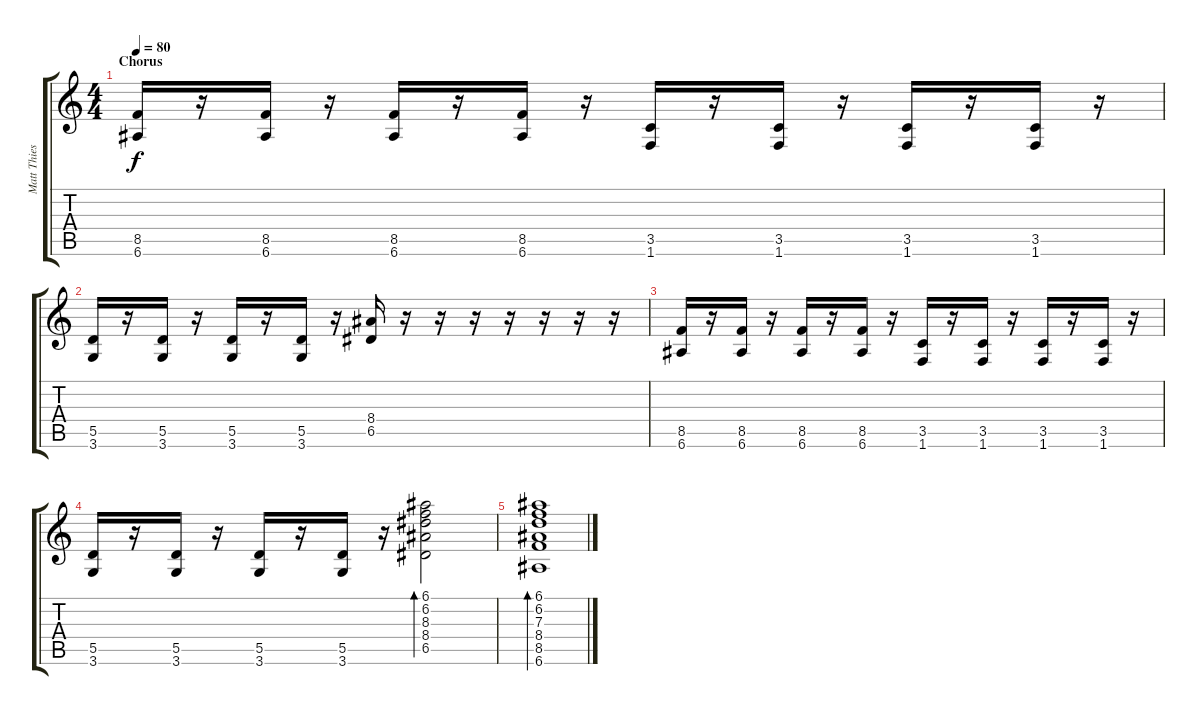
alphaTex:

\track ("Matt Thiesen" "Matt Thies") {instrument overdrivenguitar}
\staff {score tabs}
\tuning (E4 B3 G3 D3 A2 E2) {hide}
\ts (4 4)
\section ("" "Chorus")
\tempo 80
\clef g2
\ks c
(8.5 6.6).16{dy f} r.16 (8.5 6.6).16 r.16 (8.5 6.6).16 r.16 (8.5 6.6).16 r.16 (3.5 1.6).16 r.16 (3.5 1.6).16 r.16 (3.5 1.6).16 r.16 (3.5 1.6).16 r.16 |
(5.5 3.6).16 r.16 (5.5 3.6).16 r.16 (5.5 3.6).16 r.16 (5.5 3.6).16 r.16 (8.4 6.5).16 r.16 r.16 r.16 r.16 r.16 r.16 r.16 |
(8.5 6.6).16 r.16 (8.5 6.6).16 r.16 (8.5 6.6).16 r.16 (8.5 6.6).16 r.16 (3.5 1.6).16 r.16 (3.5 1.6).16 r.16 (3.5 1.6).16 r.16 (3.5 1.6).16 r.16 |
(5.5 3.6).16 r.16 (5.5 3.6).16 r.16 (5.5 3.6).16 r.16 (5.5 3.6).16 r.16 (6.1 6.2 8.3 8.4 6.5).2{bd 120 instrument electricguitarclean} |
(6.1 6.2 7.3 8.4 8.5 6.6).1{bd 240}
